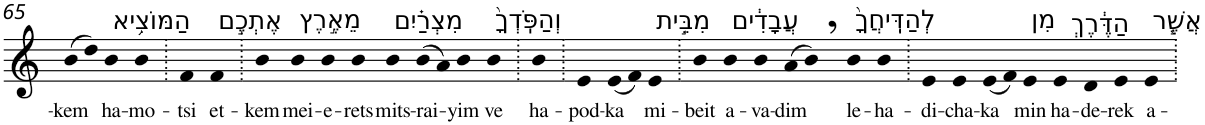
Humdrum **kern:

**kern	**text
*part1	*part1
*staff1	*staff1
*I"Piano	*
*I'Pno	*
!!LO:PB:g=z
*clefG2	*
*k[]	*
=65	=65
!	!LO:LY:b
(8b	-kem
8dd)	.
!LO:TX:a:t=הַמּוֹצִ֥יא	!
!	!LO:LY:b
4b	ha-
!	!LO:LY:b
4b	-mo-
=66.	=66.
!	!LO:LY:b
4f	-tsi
!LO:TX:a:t=אֶתְכֶ֣ם	!
!	!LO:LY:b
4f	et-
=67.	=67.
!	!LO:LY:b
4b	-kem
!LO:TX:a:t=מֵאֶ֣רֶץ	!
!	!LO:LY:b
4b	mei-
!	!LO:LY:b
4b	-e-
!	!LO:LY:b
4b	-rets
!LO:TX:a:t=מִצְרַ֗יִם	!
!	!LO:LY:b
4b	mits-
!	!LO:LY:b
(8b	-rai-
8a)	.
!	!LO:LY:b
4b	-yim
!LO:TX:a:t=וְהַפֹּֽדְךָ֙	!
!	!LO:LY:b
4b	ve
=68.	=68.
!	!LO:LY:b
4b	-ha-
=69.	=69.
!	!LO:LY:b
4e	-pod-
!	!LO:LY:b
(8e	-ka
8f)	.
!LO:TX:a:t=מִבֵּ֣ית	!
!	!LO:LY:b
4e	mi-
=70.	=70.
!	!LO:LY:b
4b	-beit
!LO:TX:a:t=עֲבָדִ֔ים	!
!	!LO:LY:b
4b	a-
!	!LO:LY:b
4b	-va-
!	!LO:LY:b
(8a	-dim
8b,)	.
!LO:TX:a:t=לְהַדִּֽיחֲךָ֙	!
!	!LO:LY:b
4b	le-
!	!LO:LY:b
4b	-ha-
=71.	=71.
!	!LO:LY:b
4e	-di-
!	!LO:LY:b
4e	-cha-
!	!LO:LY:b
(8e	-ka
8f)	.
!LO:TX:a:t=מִן	!
!	!LO:LY:b
4e	min
!LO:TX:a:t=הַדֶּ֔רֶךְ	!
!	!LO:LY:b
4e	ha-
!	!LO:LY:b
4d	-de-
!	!LO:LY:b
4e	-rek
!LO:TX:a:t=אֲשֶׁ֧ר	!
!	!LO:LY:b
4e	a-
=.	=.
*-	*-
